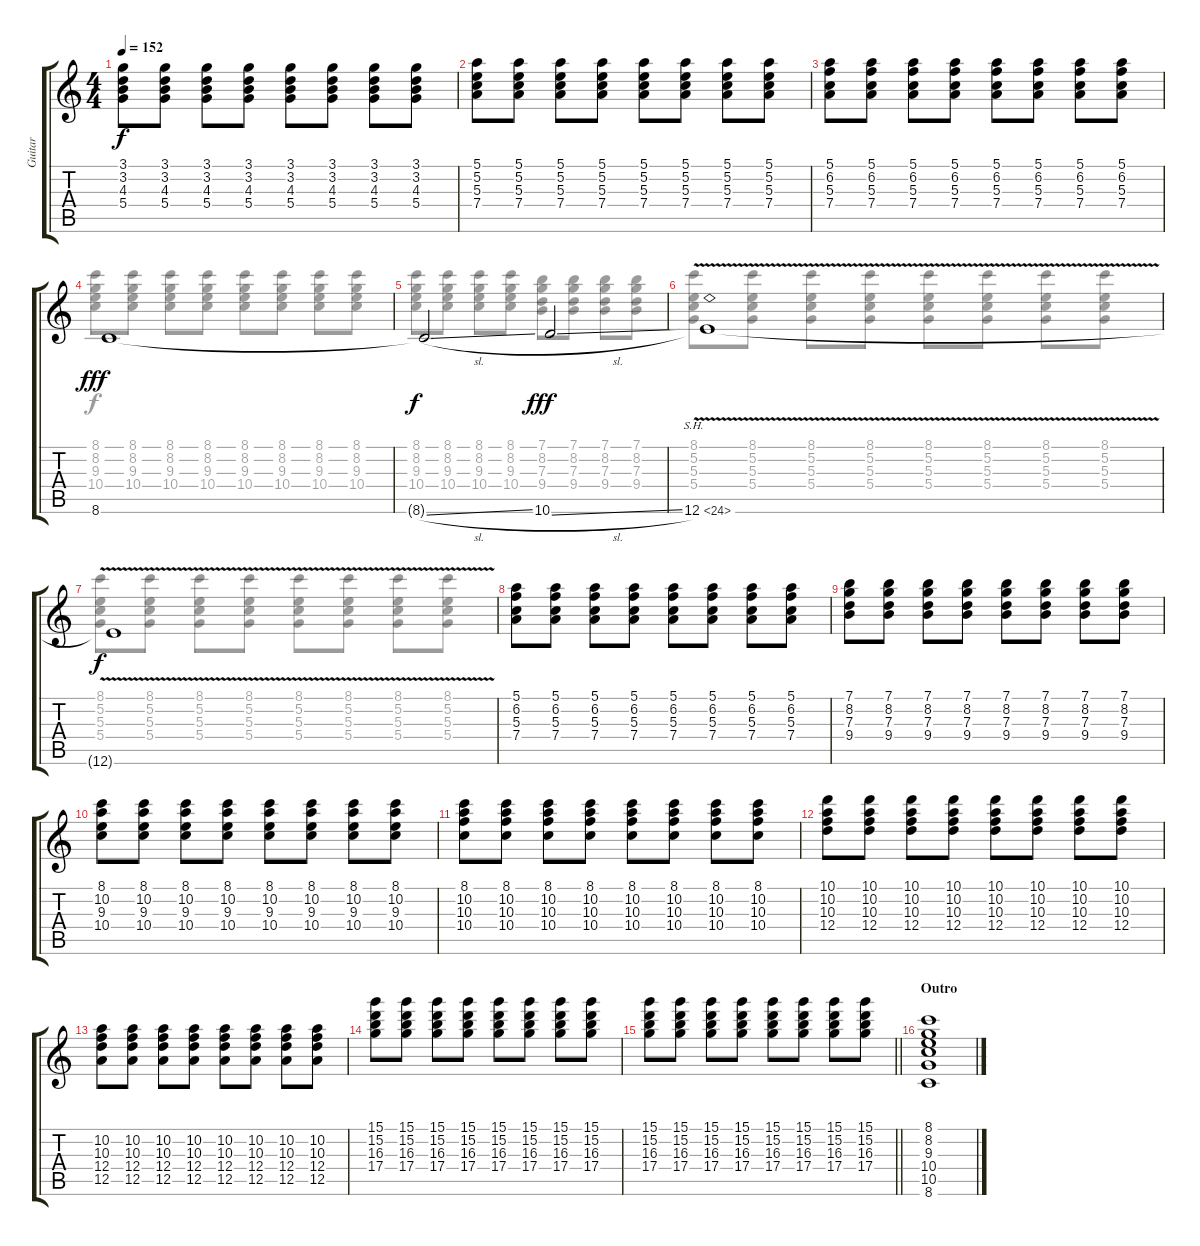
\track ("Guitar" "Guitar") {instrument distortionguitar}
\staff {score tabs}
\tuning (E4 B3 G3 D3 A2 E2) {hide}
\voice
\ts (4 4)
\tempo 152
\clef g2
\ks c
(3.1 3.2 4.3 5.4).8{dy f} (3.1 3.2 4.3 5.4).8 (3.1 3.2 4.3 5.4).8 (3.1 3.2 4.3 5.4).8 (3.1 3.2 4.3 5.4).8 (3.1 3.2 4.3 5.4).8 (3.1 3.2 4.3 5.4).8 (3.1 3.2 4.3 5.4).8 |
(5.1 5.2 5.3 7.4).8 (5.1 5.2 5.3 7.4).8 (5.1 5.2 5.3 7.4).8 (5.1 5.2 5.3 7.4).8 (5.1 5.2 5.3 7.4).8 (5.1 5.2 5.3 7.4).8 (5.1 5.2 5.3 7.4).8 (5.1 5.2 5.3 7.4).8 |
(5.1 6.2 5.3 7.4).8 (5.1 6.2 5.3 7.4).8 (5.1 6.2 5.3 7.4).8 (5.1 6.2 5.3 7.4).8 (5.1 6.2 5.3 7.4).8 (5.1 6.2 5.3 7.4).8 (5.1 6.2 5.3 7.4).8 (5.1 6.2 5.3 7.4).8 |
8.6.1{dy fff volume 12} |
8.6{sl t}.2{dy f} 10.6{sl}.2{dy fff} |
12.6{sh 12 v}.1 |
12.6{t}.1{dy f} |
(5.1 6.2 5.3 7.4).8{volume 8} (5.1 6.2 5.3 7.4).8 (5.1 6.2 5.3 7.4).8 (5.1 6.2 5.3 7.4).8 (5.1 6.2 5.3 7.4).8 (5.1 6.2 5.3 7.4).8 (5.1 6.2 5.3 7.4).8 (5.1 6.2 5.3 7.4).8 |
(7.1 8.2 7.3 9.4).8 (7.1 8.2 7.3 9.4).8 (7.1 8.2 7.3 9.4).8 (7.1 8.2 7.3 9.4).8 (7.1 8.2 7.3 9.4).8 (7.1 8.2 7.3 9.4).8 (7.1 8.2 7.3 9.4).8 (7.1 8.2 7.3 9.4).8 |
(8.1 10.2 9.3 10.4).8 (8.1 10.2 9.3 10.4).8 (8.1 10.2 9.3 10.4).8 (8.1 10.2 9.3 10.4).8 (8.1 10.2 9.3 10.4).8 (8.1 10.2 9.3 10.4).8 (8.1 10.2 9.3 10.4).8 (8.1 10.2 9.3 10.4).8 |
(8.1 10.2 10.3 10.4).8 (8.1 10.2 10.3 10.4).8 (8.1 10.2 10.3 10.4).8 (8.1 10.2 10.3 10.4).8 (8.1 10.2 10.3 10.4).8 (8.1 10.2 10.3 10.4).8 (8.1 10.2 10.3 10.4).8 (8.1 10.2 10.3 10.4).8 |
(10.1 10.2 10.3 12.4).8 (10.1 10.2 10.3 12.4).8 (10.1 10.2 10.3 12.4).8 (10.1 10.2 10.3 12.4).8 (10.1 10.2 10.3 12.4).8 (10.1 10.2 10.3 12.4).8 (10.1 10.2 10.3 12.4).8 (10.1 10.2 10.3 12.4).8 |
(10.2 10.3 12.4 12.5).8 (10.2 10.3 12.4 12.5).8 (10.2 10.3 12.4 12.5).8 (10.2 10.3 12.4 12.5).8 (10.2 10.3 12.4 12.5).8 (10.2 10.3 12.4 12.5).8 (10.2 10.3 12.4 12.5).8 (10.2 10.3 12.4 12.5).8 |
(15.1 15.2 16.3 17.4).8 (15.1 15.2 16.3 17.4).8 (15.1 15.2 16.3 17.4).8 (15.1 15.2 16.3 17.4).8 (15.1 15.2 16.3 17.4).8 (15.1 15.2 16.3 17.4).8 (15.1 15.2 16.3 17.4).8 (15.1 15.2 16.3 17.4).8 |
\barLineRight lightlight
(15.1 15.2 16.3 17.4).8 (15.1 15.2 16.3 17.4).8 (15.1 15.2 16.3 17.4).8 (15.1 15.2 16.3 17.4).8 (15.1 15.2 16.3 17.4).8 (15.1 15.2 16.3 17.4).8 (15.1 15.2 16.3 17.4).8 (15.1 15.2 16.3 17.4).8 |
\section ("" "Outro")
(8.1 8.2 9.3 10.4 10.5 8.6).1{volume 3}
\voice
\clef g2
\ottava regular
\simile none
\ks c
|
|
|
(8.1 8.2 9.3 10.4).8 (8.1 8.2 9.3 10.4).8 (8.1 8.2 9.3 10.4).8 (8.1 8.2 9.3 10.4).8 (8.1 8.2 9.3 10.4).8 (8.1 8.2 9.3 10.4).8 (8.1 8.2 9.3 10.4).8 (8.1 8.2 9.3 10.4).8 |
(8.1 8.2 9.3 10.4).8 (8.1 8.2 9.3 10.4).8 (8.1 8.2 9.3 10.4).8 (8.1 8.2 9.3 10.4).8 (7.1 8.2 7.3 9.4).8 (7.1 8.2 7.3 9.4).8 (7.1 8.2 7.3 9.4).8 (7.1 8.2 7.3 9.4).8 |
(8.1 5.2 5.3 5.4).8 (8.1 5.2 5.3 5.4).8 (8.1 5.2 5.3 5.4).8 (8.1 5.2 5.3 5.4).8 (8.1 5.2 5.3 5.4).8 (8.1 5.2 5.3 5.4).8 (8.1 5.2 5.3 5.4).8 (8.1 5.2 5.3 5.4).8 |
(8.1 5.2 5.3 5.4).8 (8.1 5.2 5.3 5.4).8 (8.1 5.2 5.3 5.4).8 (8.1 5.2 5.3 5.4).8 (8.1 5.2 5.3 5.4).8 (8.1 5.2 5.3 5.4).8 (8.1 5.2 5.3 5.4).8 (8.1 5.2 5.3 5.4).8 |
|
|
|
|
|
|
|
\barLineRight lightlight
|
